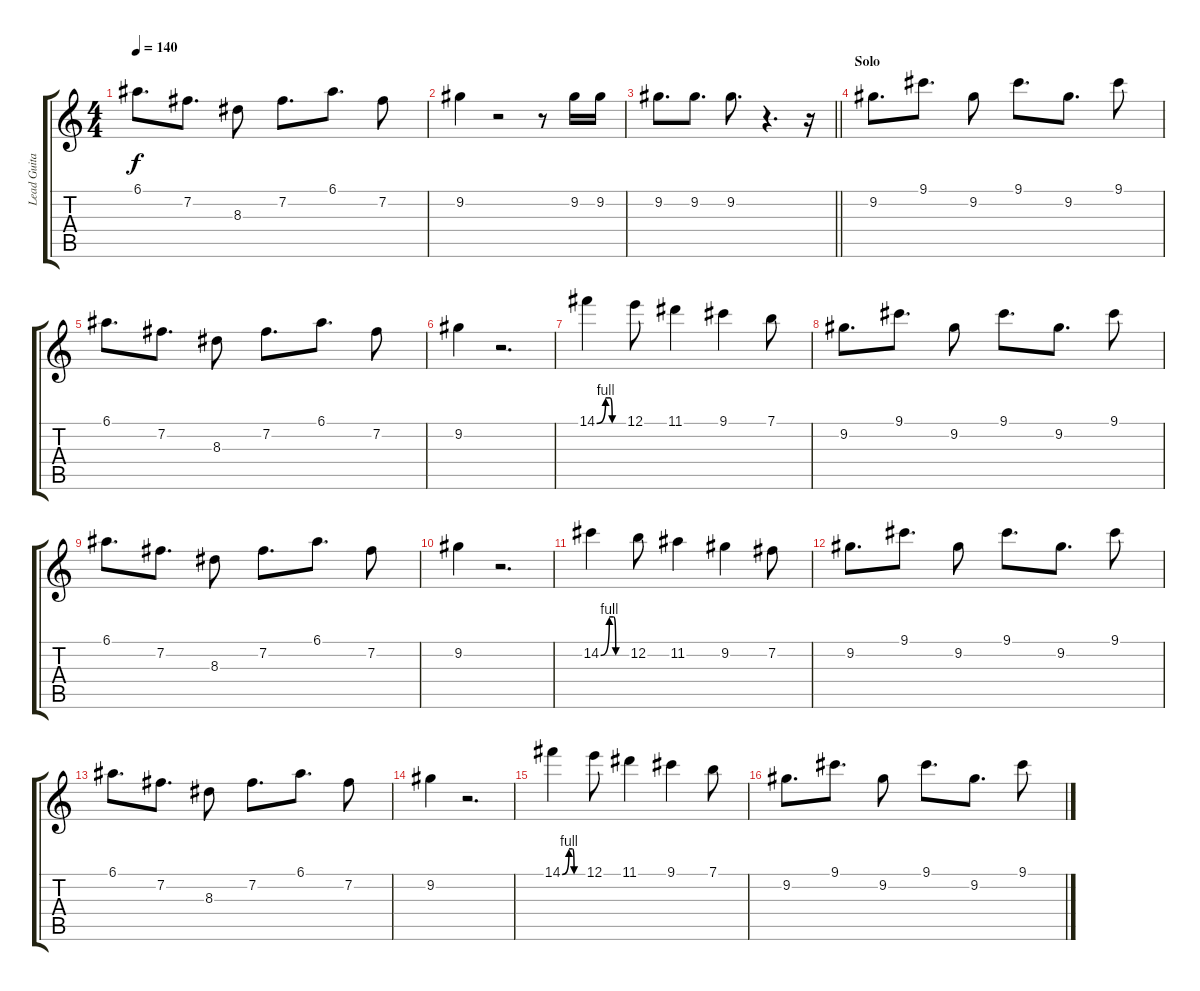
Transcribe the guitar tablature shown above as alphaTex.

\track ("Lead Guitar" "Lead Guita") {instrument electricguitarclean}
\staff {score tabs}
\tuning (E4 B3 G3 D3 A2 E2) {hide}
\ts (4 4)
\tempo 140
\clef g2
\ks c
6.1.8{d dy f} 7.2.8{d} 8.3.8 7.2.8{d} 6.1.8{d} 7.2.8 |
9.2.4 r.2 r.8 9.2.16 9.2.16 |
\barLineRight lightlight
9.2.8{d} 9.2.8{d} 9.2.8{d} r.4{d} r.16 |
\section ("" "Solo")
9.2.8{d} 9.1.8{d} 9.2.8 9.1.8{d} 9.2.8{d} 9.1.8 |
6.1.8{d} 7.2.8{d} 8.3.8 7.2.8{d} 6.1.8{d} 7.2.8 |
9.2.4 r.2{d} |
14.1{be (custom 0 0 20 4 30 4 35 0 60 0)}.4 12.1.8 11.1.4 9.1.4 7.1.8 |
9.2.8{d} 9.1.8{d} 9.2.8 9.1.8{d} 9.2.8{d} 9.1.8 |
6.1.8{d} 7.2.8{d} 8.3.8 7.2.8{d} 6.1.8{d} 7.2.8 |
9.2.4 r.2{d} |
14.2{be (custom 0 0 20 4 30 4 35 0 60 0)}.4 12.2.8 11.2.4 9.2.4 7.2.8 |
9.2.8{d} 9.1.8{d} 9.2.8 9.1.8{d} 9.2.8{d} 9.1.8 |
6.1.8{d} 7.2.8{d} 8.3.8 7.2.8{d} 6.1.8{d} 7.2.8 |
9.2.4 r.2{d} |
14.1{be (custom 0 0 20 4 30 4 35 0 60 0)}.4 12.1.8 11.1.4 9.1.4 7.1.8 |
9.2.8{d} 9.1.8{d} 9.2.8 9.1.8{d} 9.2.8{d} 9.1.8
